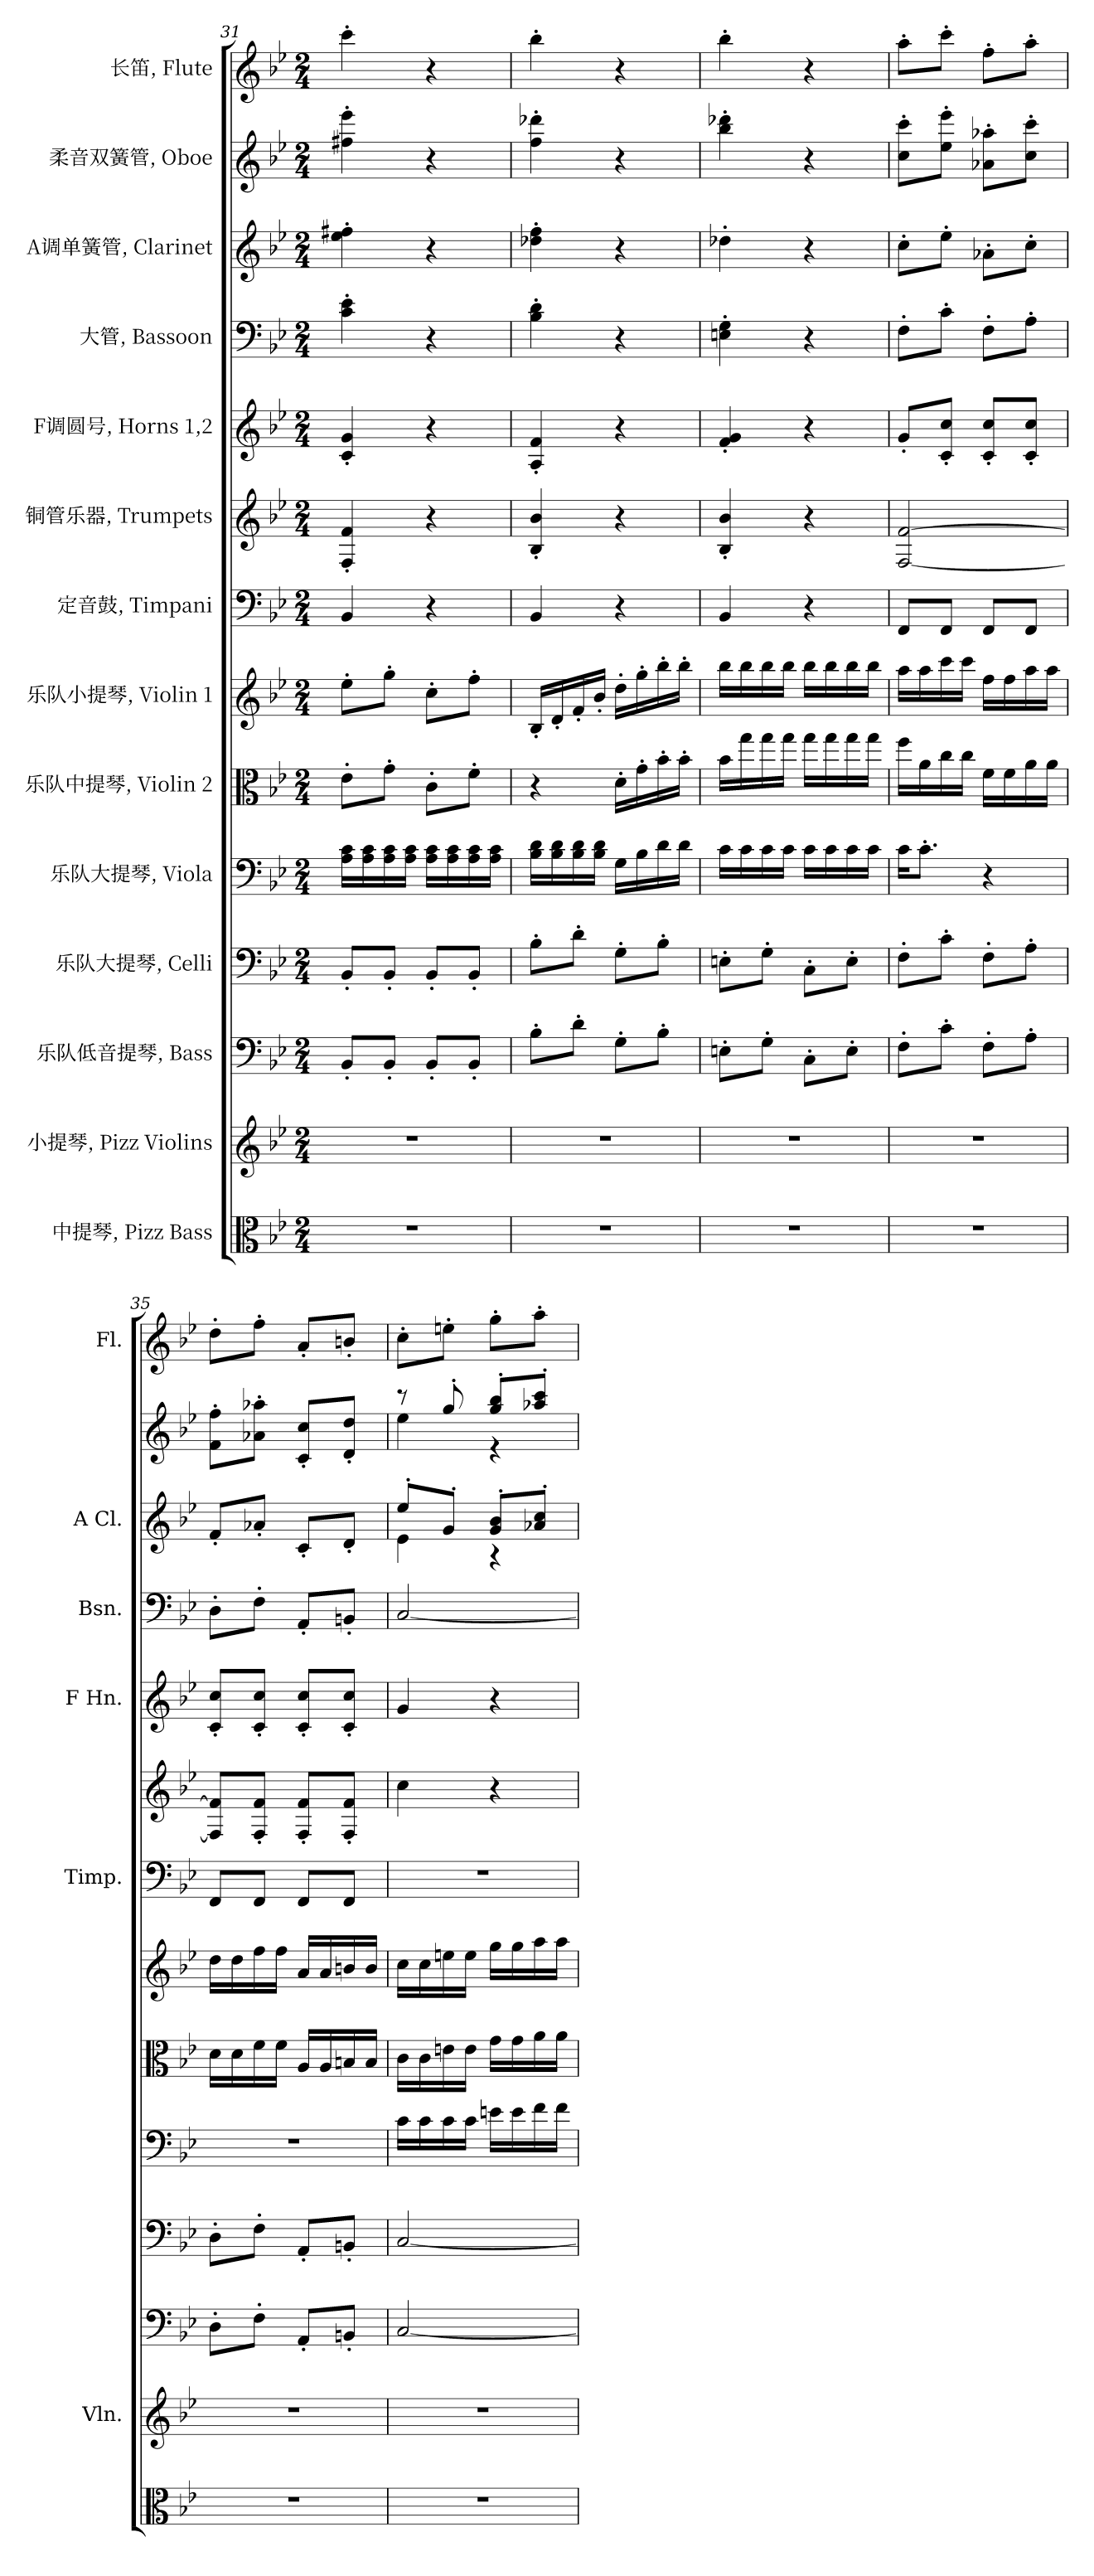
**kern	**kern	**kern	**kern	**kern	**kern	**kern	**kern	**kern	**kern	**kern	**kern	**kern	**kern
*part14	*part13	*part12	*part11	*part10	*part9	*part8	*part7	*part6	*part5	*part4	*part3	*part2	*part1
*staff14	*staff13	*staff12	*staff11	*staff10	*staff9	*staff8	*staff7	*staff6	*staff5	*staff4	*staff3	*staff2	*staff1
*I"中提琴, Pizz Bass	*I"小提琴, Pizz Violins	*I"乐队低音提琴, Bass	*I"乐队大提琴, Celli	*I"乐队大提琴, Viola	*I"乐队中提琴, Violin 2	*I"乐队小提琴, Violin 1	*I"定音鼓, Timpani	*I"铜管乐器, Trumpets	*I"F调圆号, Horns 1,2	*I"大管, Bassoon	*I"A调单簧管, Clarinet	*I"柔音双簧管, Oboe	*I"长笛, Flute
*	*I'Vln.	*	*	*	*	*	*I'Timp.	*	*I'F Hn.	*I'Bsn.	*I'A Cl.	*	*I'Fl.
*clefC3	*clefG2	*clefF4	*clefF4	*clefF4	*clefC3	*clefG2	*clefF4	*clefG2	*clefG2	*clefF4	*clefG2	*clefG2	*clefG2
*	*	*ITrd7c12	*	*	*	*	*	*	*ITrd4c7	*	*ITrd2c3	*ITrd2c3	*
*k[b-e-]	*k[b-e-]	*k[b-e-]	*k[b-e-]	*k[b-e-]	*k[b-e-]	*k[b-e-]	*k[b-e-]	*k[b-e-]	*k[b-e-a-]	*k[b-e-]	*k[f#]	*k[f#]	*k[b-e-]
*M2/4	*M2/4	*M2/4	*M2/4	*M2/4	*M2/4	*M2/4	*M2/4	*M2/4	*M2/4	*M2/4	*M2/4	*M2/4	*M2/4
=31	=31	=31	=31	=31	=31	=31	=31	=31	=31	=31	=31	=31	=31
2r	2r	8BBB-'/L	8BB-'/L	16A\ 16c\LL	8e-'\L	8ee-'\L	4BB-/	4F/' 4f/'	4F/' 4c/'	4c\' 4e-\'	4cc\' 4dd#X\'	4dd#X\' 4ccc\'	4ccc'\
.	.	.	.	16A\ 16c\	.	.	.	.	.	.	.	.	.
.	.	8BBB-'/J	8BB-'/J	16A\ 16c\	8g'\J	8gg'\J	.	.	.	.	.	.	.
.	.	.	.	16A\ 16c\JJ	.	.	.	.	.	.	.	.	.
.	.	8BBB-'/L	8BB-'/L	16A\ 16c\LL	8c'\L	8cc'\L	4r	4r	4r	4r	4r	4r	4r
.	.	.	.	16A\ 16c\	.	.	.	.	.	.	.	.	.
.	.	8BBB-'/J	8BB-'/J	16A\ 16c\	8f'\J	8ff'\J	.	.	.	.	.	.	.
.	.	.	.	16A\ 16c\JJ	.	.	.	.	.	.	.	.	.
=32	=32	=32	=32	=32	=32	=32	=32	=32	=32	=32	=32	=32	=32
2r	2r	8BB-'\L	8B-'\L	16B-\ 16d\LL	4r	16B-'/LL	4BB-/	4B-/' 4b-/'	4D/' 4B-/'	4B-\' 4d\'	4b-X\' 4dd\'	4dd\' 4bb-X\'	4bb-'\
.	.	.	.	16B-\ 16d\	.	16d'/	.	.	.	.	.	.	.
.	.	8D'\J	8d'\J	16B-\ 16d\	.	16f'/	.	.	.	.	.	.	.
.	.	.	.	16B-\ 16d\JJ	.	16b-'/JJ	.	.	.	.	.	.	.
.	.	8GG'\L	8G'\L	16G\LL	16d'\LL	16dd'\LL	4r	4r	4r	4r	4r	4r	4r
.	.	.	.	16B-\	16g'\	16gg'\	.	.	.	.	.	.	.
.	.	8BB-'\J	8B-'\J	16d\	16b-'\	16bb-'\	.	.	.	.	.	.	.
.	.	.	.	16d\JJ	16b-'\JJ	16bb-'\JJ	.	.	.	.	.	.	.
!!LO:PB:g=z
=33	=33	=33	=33	=33	=33	=33	=33	=33	=33	=33	=33	=33	=33
2r	2r	8EEn'\L	8En'\L	16c\LL	16b-\LL	16bb-\LL	4BB-/	4B-/' 4b-/'	4B-/' 4c/'	4En\' 4G\'	4b-X'\	4gg\' 4bb-X\'	4bb-'\
.	.	.	.	16c\	16gg\	16bb-\	.	.	.	.	.	.	.
.	.	8GG'\J	8G'\J	16c\	16gg\	16bb-\	.	.	.	.	.	.	.
.	.	.	.	16c\JJ	16gg\JJ	16bb-\JJ	.	.	.	.	.	.	.
.	.	8CC'\L	8C'\L	16c\LL	16gg\LL	16bb-\LL	4r	4r	4r	4r	4r	4r	4r
.	.	.	.	16c\	16gg\	16bb-\	.	.	.	.	.	.	.
.	.	8EE'\J	8E'\J	16c\	16gg\	16bb-\	.	.	.	.	.	.	.
.	.	.	.	16c\JJ	16gg\JJ	16bb-\JJ	.	.	.	.	.	.	.
=34	=34	=34	=34	=34	=34	=34	=34	=34	=34	=34	=34	=34	=34
2r	2r	8FF'\L	8F'\L	16c\KL	16ff\LL	16aa\LL	8FF/L	[2F/ [2f/	8c'/L	8F'\L	8a'\L	8a\' 8aa\'L	8aa'\L
.	.	.	.	8.c'\J	16a\	16aa\	.	.	.	.	.	.	.
.	.	8C'\J	8c'\J	.	16cc\	16ccc\	8FF/J	.	8F/' 8f/'J	8c'\J	8cc'\J	8cc\' 8ccc\'J	8ccc'\J
.	.	.	.	.	16cc\JJ	16ccc\JJ	.	.	.	.	.	.	.
.	.	8FF'\L	8F'\L	4r	16f\LL	16ff\LL	8FF/L	.	8F/' 8f/'L	8F'\L	8fn'\L	8fn\' 8ffn\'L	8ff'\L
.	.	.	.	.	16f\	16ff\	.	.	.	.	.	.	.
.	.	8AA'\J	8A'\J	.	16a\	16aa\	8FF/J	.	8F/' 8f/'J	8A'\J	8a'\J	8a\' 8aa\'J	8aa'\J
.	.	.	.	.	16a\JJ	16aa\JJ	.	.	.	.	.	.	.
=35	=35	=35	=35	=35	=35	=35	=35	=35	=35	=35	=35	=35	=35
2r	2r	8DD'\L	8D'\L	2r	16d\LL	16dd\LL	8FF/L	8F/] 8f/]L	8F/' 8f/'L	8D'\L	8d'/L	8d\' 8dd\'L	8dd'\L
.	.	.	.	.	16d\	16dd\	.	.	.	.	.	.	.
.	.	8FF'\J	8F'\J	.	16f\	16ff\	8FF/J	8F/' 8f/'J	8F/' 8f/'J	8F'\J	8fn'/J	8fn\' 8ffn\'J	8ff'\J
.	.	.	.	.	16f\JJ	16ff\JJ	.	.	.	.	.	.	.
.	.	8AAA'/L	8AA'/L	.	16A/LL	16a/LL	8FF/L	8F/' 8f/'L	8F/' 8f/'L	8AA'/L	8A'/L	8A/' 8a/'L	8a'/L
.	.	.	.	.	16A/	16a/	.	.	.	.	.	.	.
.	.	8BBBn'/J	8BBn'/J	.	16Bn/	16bn/	8FF/J	8F/' 8f/'J	8F/' 8f/'J	8BBn'/J	8B'/J	8B/' 8b/'J	8bn'/J
.	.	.	.	.	16B/JJ	16b/JJ	.	.	.	.	.	.	.
!!LO:PB:g=z
=36	=36	=36	=36	=36	=36	=36	=36	=36	=36	=36	=36	=36	=36
*	*	*	*	*	*	*	*	*	*	*	*^	*^	*
2r	2r	[2CC/	[2C/	16c\LL	16c\LL	16cc\LL	2r	4cc\	4c/	[2C/	8cc'/L	4c\	8r	4cc\	8cc'\L
.	.	.	.	16c\	16c\	16cc\	.	.	.	.	.	.	.	.	.
.	.	.	.	16c\	16en\	16een\	.	.	.	.	8e'/J	.	8ee'/	.	8een'\J
.	.	.	.	16c\JJ	16e\JJ	16ee\JJ	.	.	.	.	.	.	.	.	.
.	.	.	.	16en\LL	16g\LL	16gg\LL	.	4r	4r	.	8e/' 8g/'L	4r	8ee/' 8gg/'L	4r	8gg'\L
.	.	.	.	16e\	16g\	16gg\	.	.	.	.	.	.	.	.	.
.	.	.	.	16f\	16a\	16aa\	.	.	.	.	8fn/' 8a/'J	.	8ffn/' 8aa/'J	.	8aa'\J
.	.	.	.	16f\JJ	16a\JJ	16aa\JJ	.	.	.	.	.	.	.	.	.
*	*	*	*	*	*	*	*	*	*	*	*v	*v	*	*	*
*	*	*	*	*	*	*	*	*	*	*	*	*v	*v	*
=	=	=	=	=	=	=	=	=	=	=	=	=	=
*-	*-	*-	*-	*-	*-	*-	*-	*-	*-	*-	*-	*-	*-
